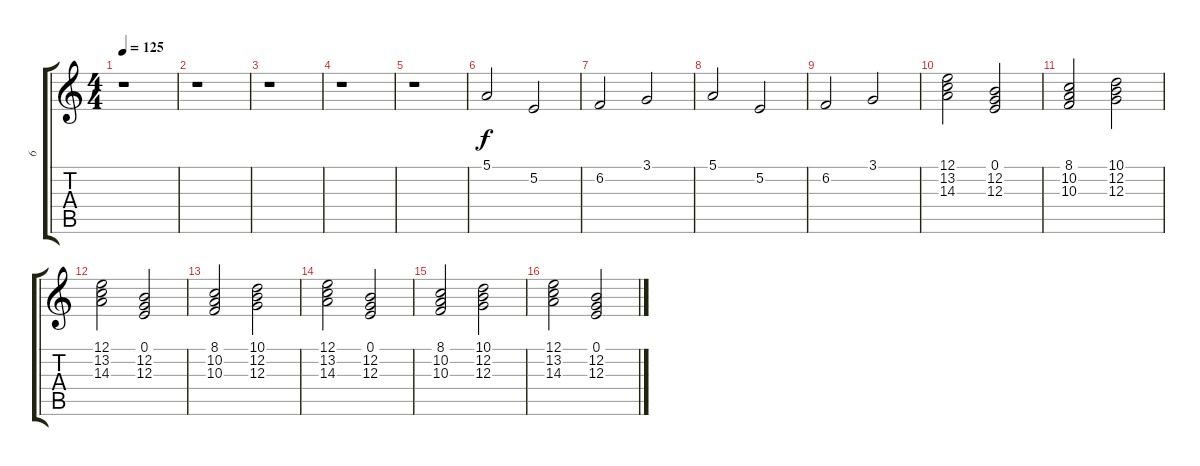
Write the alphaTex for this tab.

\track ("6" "6") {instrument stringensemble2}
\staff {score tabs}
\tuning (E4 B3 G3 D3 A2 E2) {hide}
\ts (4 4)
\tempo 125
\clef g2
\ks c
r.1{dy f instrument stringensemble2} |
r.1 |
r.1 |
r.1 |
r.1 |
5.1.2 5.2.2 |
6.2.2 3.1.2 |
5.1.2 5.2.2 |
6.2.2 3.1.2 |
(12.1 13.2 14.3).2 (0.1 12.2 12.3).2 |
(8.1 10.2 10.3).2 (10.1 12.2 12.3).2 |
(12.1 13.2 14.3).2 (0.1 12.2 12.3).2 |
(8.1 10.2 10.3).2 (10.1 12.2 12.3).2 |
(12.1 13.2 14.3).2 (0.1 12.2 12.3).2 |
(8.1 10.2 10.3).2 (10.1 12.2 12.3).2 |
(12.1 13.2 14.3).2 (0.1 12.2 12.3).2
